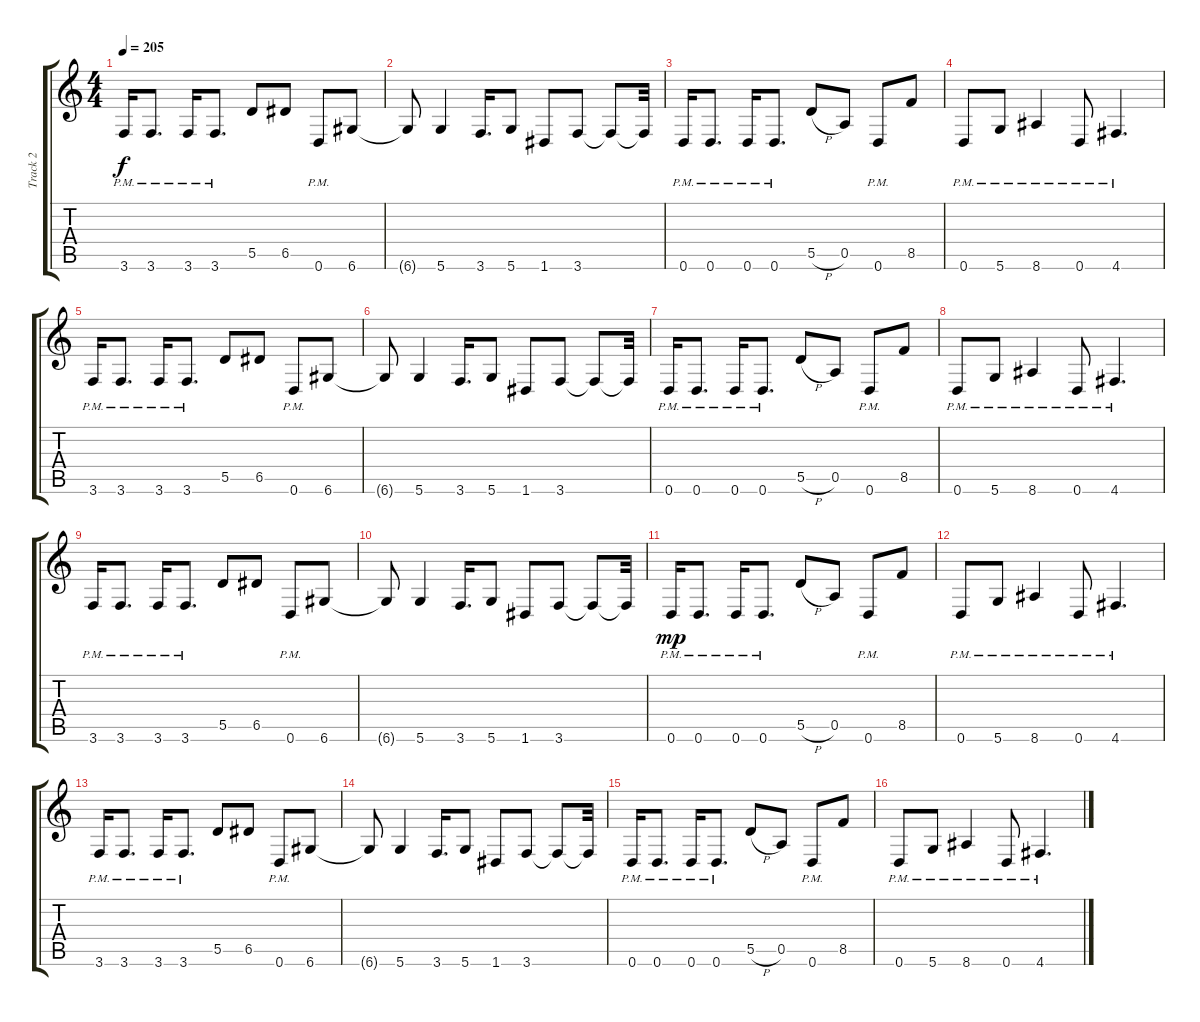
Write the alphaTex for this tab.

\track ("Track 2" "Track 2") {instrument distortionguitar}
\staff {score tabs}
\tuning (E4 B3 G3 D3 A2 D2) {hide}
\ts (4 4)
\tempo 205
\clef g2
\ks c
3.6{pm}.16{dy f} 3.6{pm}.8{d} 3.6{pm}.16 3.6{pm}.8{d} 5.5.8 6.5.8 0.6{pm}.8 6.6.8 |
6.6{t}.8 5.6.4 3.6.16{d} 5.6.8 1.6.8 3.6.8 3.6{t}.8 3.6{t}.32 |
0.6{pm}.16 0.6{pm}.8{d} 0.6{pm}.16 0.6{pm}.8{d} 5.5{h}.8 0.5.8 0.6{pm}.8 8.5.8 |
0.6{pm}.8 5.6{pm}.8 8.6{pm}.4 0.6{pm}.8 4.6{pm}.4{d} |
3.6{pm}.16 3.6{pm}.8{d} 3.6{pm}.16 3.6{pm}.8{d} 5.5.8 6.5.8 0.6{pm}.8 6.6.8 |
6.6{t}.8 5.6.4 3.6.16{d} 5.6.8 1.6.8 3.6.8 3.6{t}.8 3.6{t}.32 |
0.6{pm}.16 0.6{pm}.8{d} 0.6{pm}.16 0.6{pm}.8{d} 5.5{h}.8 0.5.8 0.6{pm}.8 8.5.8 |
0.6{pm}.8 5.6{pm}.8 8.6{pm}.4 0.6{pm}.8 4.6{pm}.4{d} |
3.6{pm}.16 3.6{pm}.8{d} 3.6{pm}.16 3.6{pm}.8{d} 5.5.8 6.5.8 0.6{pm}.8 6.6.8 |
6.6{t}.8 5.6.4 3.6.16{d} 5.6.8 1.6.8 3.6.8 3.6{t}.8 3.6{t}.32 |
0.6{pm}.16{dy mp balance 0} 0.6{pm}.8{d} 0.6{pm}.16 0.6{pm}.8{d} 5.5{h}.8 0.5.8 0.6{pm}.8 8.5.8 |
0.6{pm}.8 5.6{pm}.8 8.6{pm}.4 0.6{pm}.8 4.6{pm}.4{d} |
3.6{pm}.16 3.6{pm}.8{d} 3.6{pm}.16 3.6{pm}.8{d} 5.5.8 6.5.8 0.6{pm}.8 6.6.8 |
6.6{t}.8 5.6.4 3.6.16{d} 5.6.8 1.6.8 3.6.8 3.6{t}.8 3.6{t}.32 |
0.6{pm}.16 0.6{pm}.8{d} 0.6{pm}.16 0.6{pm}.8{d} 5.5{h}.8 0.5.8 0.6{pm}.8 8.5.8 |
0.6{pm}.8 5.6{pm}.8 8.6{pm}.4 0.6{pm}.8 4.6{pm}.4{d}
